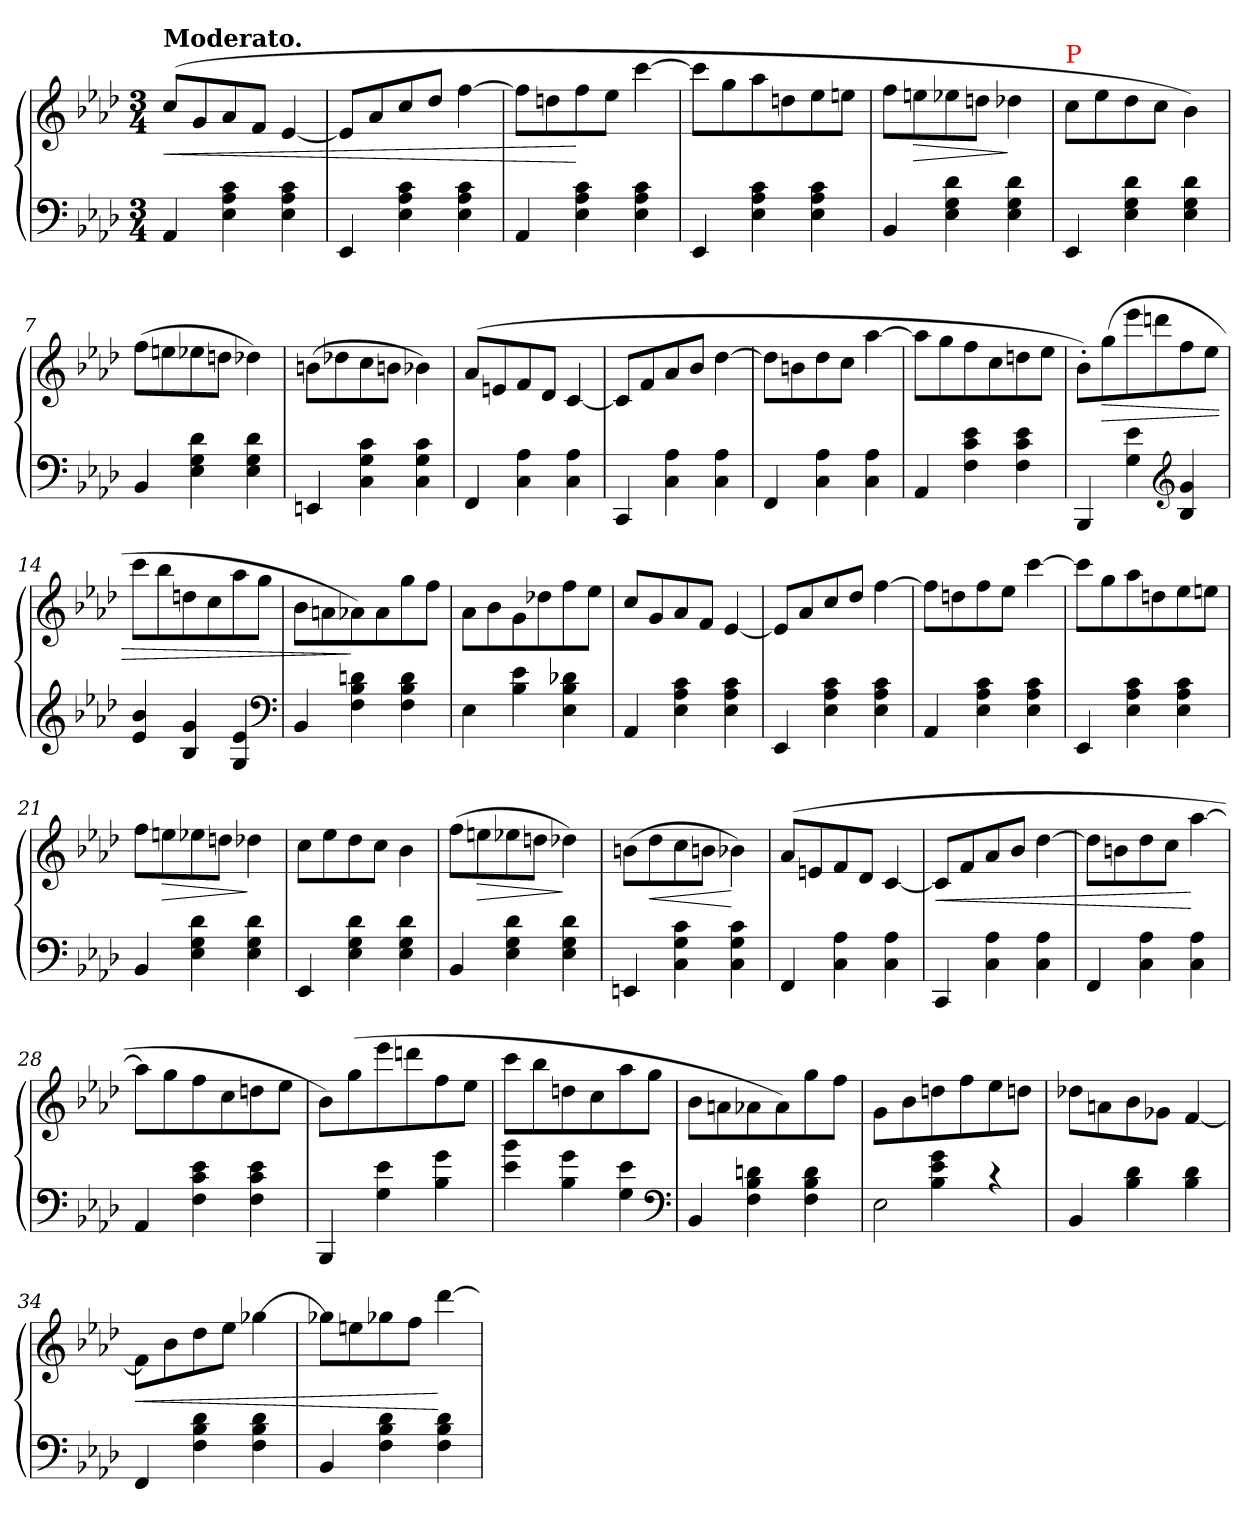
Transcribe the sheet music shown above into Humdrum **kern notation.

**kern	**kern	**dynam
*part1	*part1	*part1
*staff2	*staff1	*staff1/2
*clefF4	*clefG2	*
*k[b-e-a-d-]	*k[b-e-a-d-]	*
*A-:	*A-:	*
*M3/4	*M3/4	*
=1	=1	=1
!	!LO:TX:B:t=Moderato.	!
!	!	!LO:HP:b
4AA-	(>8ccL	<
.	8g	.
4E- 4A- 4c	8a-	.
.	8fJ	.
4E- 4A- 4c	[4e-	.
=2	=2	=2
4EE-	8e-L]	.
.	8a-	.
4E- 4A- 4c	8cc	.
.	8dd-J	.
4E- 4A- 4c	[4ff	.
=3	=3	=3
4AA-	8ffL]	.
.	8ddn	.
4E- 4A- 4c	8ff	[
.	8ee-J	.
4E- 4A- 4c	[4ccc	.
=4	=4	=4
4EE-	8cccL]	.
.	8gg	.
4E- 4A- 4c	8aa-	.
.	8ddn	.
4E- 4A- 4c	8ee-	.
.	8eenJ	.
=5	=5	=5
4BB-	8ffL	.
!	!	!LO:HP:b
.	8een	>
4E- 4G 4d-	8ee-X	.
.	8ddnJ	.
4E- 4G 4d-	4dd-X	]
=6	=6	=6
!	!LO:TX:a:color=#FF0000:t=P	!
4EE-	8ccL	.
.	8ee-	.
4E- 4G 4d-	8dd-	.
.	8ccJ	.
4E- 4G 4d-	4b-)	.
=7	=7	=7
4BB-	(>8ffL	.
.	8een	.
4E- 4G 4d-	8ee-X	.
.	8ddnJ	.
4E- 4G 4d-	4dd-X)	.
=8	=8	=8
4EEn	(>8bnL	.
.	8dd-X	.
4C 4G 4c	8cc	.
.	8bnJ	.
4C 4G 4c	4b-X)	.
=9	=9	=9
4FF	(>8a-L	.
.	8en	.
4C 4A-	8f	.
.	8d-J	.
4C 4A-	[4c	.
=10	=10	=10
4CC	8cL]	.
.	8f	.
4C 4A-	8a-	.
.	8b-J	.
4C 4A-	[4dd-	.
=11	=11	=11
4FF	8dd-L]	.
.	8bn	.
4C 4A-	8dd-	.
.	8ccJ	.
4C 4A-	[4aa-	.
=12	=12	=12
4AA-	8aa-L]	.
.	8gg	.
4F 4c 4e-	8ff	.
.	8cc	.
4F 4c 4e-	8ddn	.
.	8ee-J	.
=13	=13	=13
4BBB-	8b-'L)	.
!	!	!LO:HP:b
.	(>8gg\	>
4G 4e-	8eee-	.
.	8dddn	.
*clefG2	*	*
4B- 4g	8ff	.
.	8ee-J	.
=14	=14	=14
4e- 4b-	8cccL	.
.	8bb-	.
4B- 4g	8ddn	.
.	8cc	.
4G 4e-	8aa-	.
.	8ggJ	.
*clefF4	*	*
=15	=15	=15
4BB-	8b-L	.
.	8an	.
4F 4B- 4dn	8a-X)	]
.	8a-	.
4F 4B- 4d	8gg	.
.	8ffJ	.
=16	=16	=16
4E-	8a-L	.
.	8b-	.
4B- 4e-	8g	.
.	8dd-X	.
4E- 4B- 4d-X	8ff	.
.	8ee-J	.
=17	=17	=17
4AA-	8ccL	.
.	8g	.
4E- 4A- 4c	8a-	.
.	8fJ	.
4E- 4A- 4c	[4e-	.
=18	=18	=18
4EE-	8e-L]	.
.	8a-	.
4E- 4A- 4c	8cc	.
.	8dd-J	.
4E- 4A- 4c	[4ff	.
=19	=19	=19
4AA-	8ffL]	.
.	8ddn	.
4E- 4A- 4c	8ff	.
.	8ee-J	.
4E- 4A- 4c	[4ccc	.
=20	=20	=20
4EE-	8cccL]	.
.	8gg	.
4E- 4A- 4c	8aa-	.
.	8ddn	.
4E- 4A- 4c	8ee-	.
.	8eenJ	.
=21	=21	=21
4BB-	8ffL	.
!	!	!LO:HP:b
.	8een	>
4E- 4G 4d-	8ee-X	.
.	8ddnJ	.
4E- 4G 4d-	4dd-X	]
=22	=22	=22
4EE-	8ccL	.
.	8ee-	.
4E- 4G 4d-	8dd-	.
.	8ccJ	.
4E- 4G 4d-	4b-	.
=23	=23	=23
4BB-	(>8ffL	.
!	!	!LO:HP:b
.	8een	>
4E- 4G 4d-	8ee-X	.
.	8ddnJ	.
4E- 4G 4d-	4dd-X)	]
=24	=24	=24
4EEn	(>8bnL	.
!	!	!LO:HP:b
.	8dd-	<
4C 4G 4c	8cc	.
.	8bnJ	.
4C 4G 4c	4b-X)	[
=25	=25	=25
4FF	(>8a-L	.
.	8en	.
4C 4A-	8f	.
.	8d-J	.
4C 4A-	[4c	.
=26	=26	=26
!	!	!LO:HP:b
4CC	8cL]	<
.	8f	.
4C 4A-	8a-	.
.	8b-J	.
4C 4A-	[4dd-	.
=27	=27	=27
4FF	8dd-L]	.
.	8bn	.
4C 4A-	8dd-	.
.	8ccJ	.
4C 4A-	[4aa-	[
=28	=28	=28
4AA-	8aa-L]	.
.	8gg	.
4F 4c 4e-	8ff	.
.	8cc	.
4F 4c 4e-	8ddn	.
.	8ee-J	.
=29	=29	=29
4BBB-	8b-L)	.
.	(>8gg	.
4G 4e-	8eee-	.
.	8dddn	.
4B- 4g	8ff	.
.	8ee-J	.
=30	=30	=30
4e- 4b-	8cccL	.
.	8bb-	.
4B- 4g	8ddn	.
.	8cc	.
4G 4e-	8aa-	.
.	8ggJ	.
*clefF4	*	*
=31	=31	=31
4BB-	8b-L	.
.	8an	.
4F 4B- 4dn	8a-X	.
.	8a-)	.
4F 4B- 4d	8gg	.
.	8ffJ	.
=32	=32	=32
*^	*	*
4reyy	2E-	8gL	.
.	.	8b-	.
4B-\ 4e-\ 4g\	.	8ddn	.
.	.	8ff	.
4rc	4ryy	8ee-	.
.	.	8ddnJ	.
*v	*v	*	*
=33	=33	=33
4BB-	8dd-XL	.
.	8an\	.
4B- 4d-	8b-	.
.	8g-XJ	.
4B- 4d-	[4f	.
=34	=34	=34
!	!	!LO:HP:b
4FF	8fL]	<
.	8b-	.
4F 4B- 4d-	8dd-	.
.	8ee-J	.
4F 4B- 4d-	[4gg-X	.
=35	=35	=35
4BB-	8gg-XL]	.
.	8een	.
4F 4B- 4d-	8gg-X	.
.	8ffJ	.
4F 4B- 4d-	[4ddd-	[
=	=	=
*-	*-	*-
